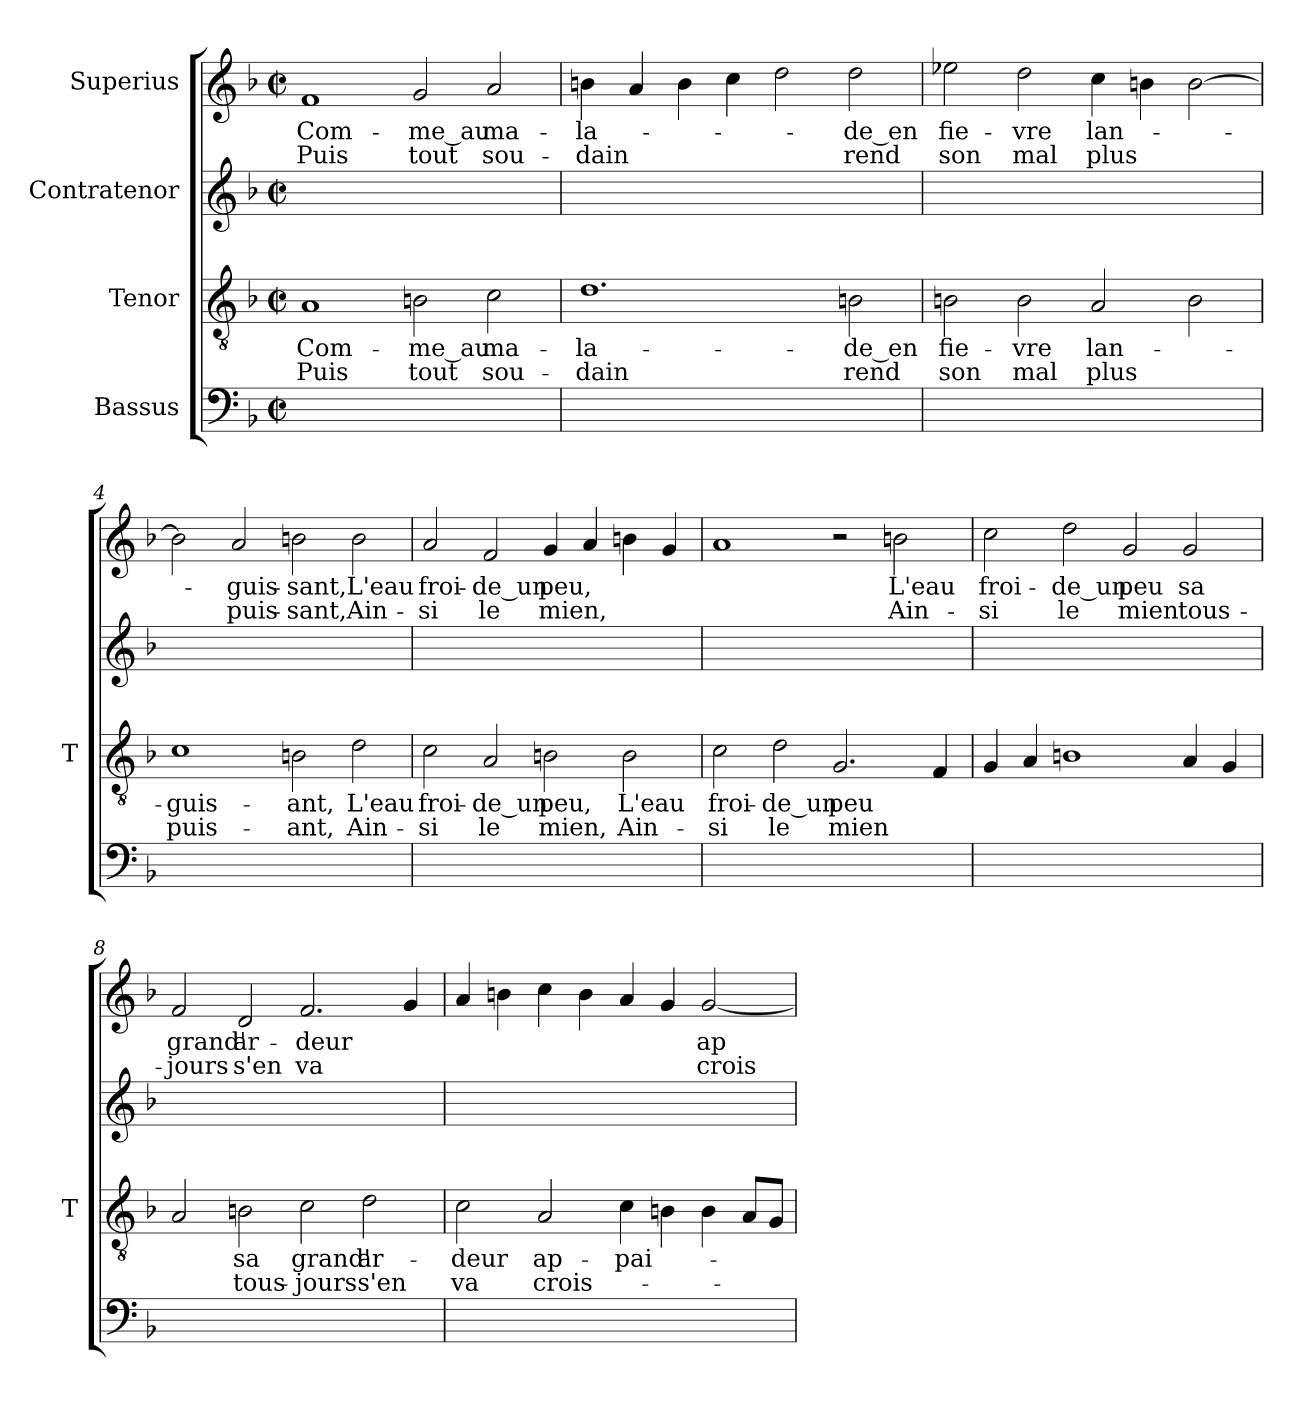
**kern	**kern	**text	**text	**kern	**kern	**text	**text
*part4	*part3	*part3	*part3	*part2	*part1	*part1	*part1
*staff4	*staff3	*staff3	*staff3	*staff2	*staff1	*staff1	*staff1
*I"Bassus	*I"Tenor	*	*	*I"Contratenor	*I"Superius	*	*
*	*I'T	*	*	*	*	*	*
*clefF4	*clefGv2	*	*	*clefG2	*clefG2	*	*
*k[b-]	*k[b-]	*	*	*k[b-]	*k[b-]	*	*
*F:	*F:	*	*	*F:	*F:	*	*
*M2/2	*M2/2	*	*	*M2/2	*M2/2	*	*
*met(c|)	*met(c|)	*	*	*met(c|)	*met(c|)	*	*
=1	=1	=1	=1	=1	=1	=1	=1
1ryy	1A	Com-	-Puis	1ryy	1f	Com-	-Puis
1ryy	2B	-me_au	-tout	1ryy	2g	-me_au	-tout
.	2c	ma-	sou-	.	2a	ma-	sou-
=2	=2	=2	=2	=2	=2	=2	=2
1ryy	1.d	la-	-dain	1ryy	4b	la-	-dain
.	.	.	.	.	4a	.	.
.	.	.	.	.	4b	.	.
.	.	.	.	.	4cc	.	.
1ryy	.	.	.	1ryy	2dd	.	.
.	2B	-de_en	-rend	.	2dd	-de_en	-rend
=3	=3	=3	=3	=3	=3	=3	=3
1ryy	2B	fie-	-son	1ryy	2ee-X	fie-	-son
.	2B	-vre	-mal	.	2dd	-vre	-mal
1ryy	2A	lan-	-plus	1ryy	4cc	lan-	-plus
.	.	.	.	.	4b	.	.
.	2B	.	.	.	[2b	.	.
=4	=4	=4	=4	=4	=4	=4	=4
1ryy	1c	guis-	puis-	1ryy	2b]	.	.
.	.	.	.	.	2a	guis-	puis-
1ryy	2B	-ant,	-ant,	1ryy	2b	-sant,	-sant,
.	2d	-L'eau	Ain-	.	2b	-L'eau	Ain-
=5	=5	=5	=5	=5	=5	=5	=5
1ryy	2c	froi-	-si	1ryy	2a	froi-	-si
.	2A	-de_un	-le	.	2f	-de_un	-le
1ryy	2B	-peu,	-mien,	1ryy	4g	-peu,	-mien,
.	.	.	.	.	4a	.	.
.	2B	-L'eau	Ain-	.	4b	.	.
.	.	.	.	.	4g	.	.
=6	=6	=6	=6	=6	=6	=6	=6
1ryy	2c	froi-	-si	1ryy	1a	.	.
.	2d	-de_un	-le	.	.	.	.
1ryy	2.G	-peu	-mien	1ryy	2r	.	.
.	.	.	.	.	2b	-L'eau	Ain-
.	4F	.	.	.	.	.	.
!!LO:PB:g=z
=7	=7	=7	=7	=7	=7	=7	=7
1ryy	4G	.	.	1ryy	2cc	froi-	-si
.	4A	.	.	.	.	.	.
.	1B	.	.	.	2dd	-de_un	-le
1ryy	.	.	.	1ryy	2g	-peu	-mien
.	4A	.	.	.	2g	-sa	tous-
.	4G	.	.	.	.	.	.
=8	=8	=8	=8	=8	=8	=8	=8
1ryy	2A	.	.	1ryy	2f	-grand'	-jours
.	2B	-sa	tous-	.	2d	ar-	-s'en
1ryy	2c	-grand'	-jours	1ryy	2.f	-deur	-va
.	2d	ar-	-s'en	.	.	.	.
.	.	.	.	.	4g	.	.
=9	=9	=9	=9	=9	=9	=9	=9
1ryy	2c	-deur	-va	1ryy	4a	.	.
.	.	.	.	.	4b	.	.
.	2A	ap-	crois-	.	4cc	.	.
.	.	.	.	.	4b	.	.
1ryy	4c	pai-	.	1ryy	4a	.	.
.	4B	.	.	.	4g	.	.
.	4B	.	.	.	[2g	ap-	crois-
.	8AL	.	.	.	.	.	.
.	8GJ	.	.	.	.	.	.
=	=	=	=	=	=	=	=
*-	*-	*-	*-	*-	*-	*-	*-
